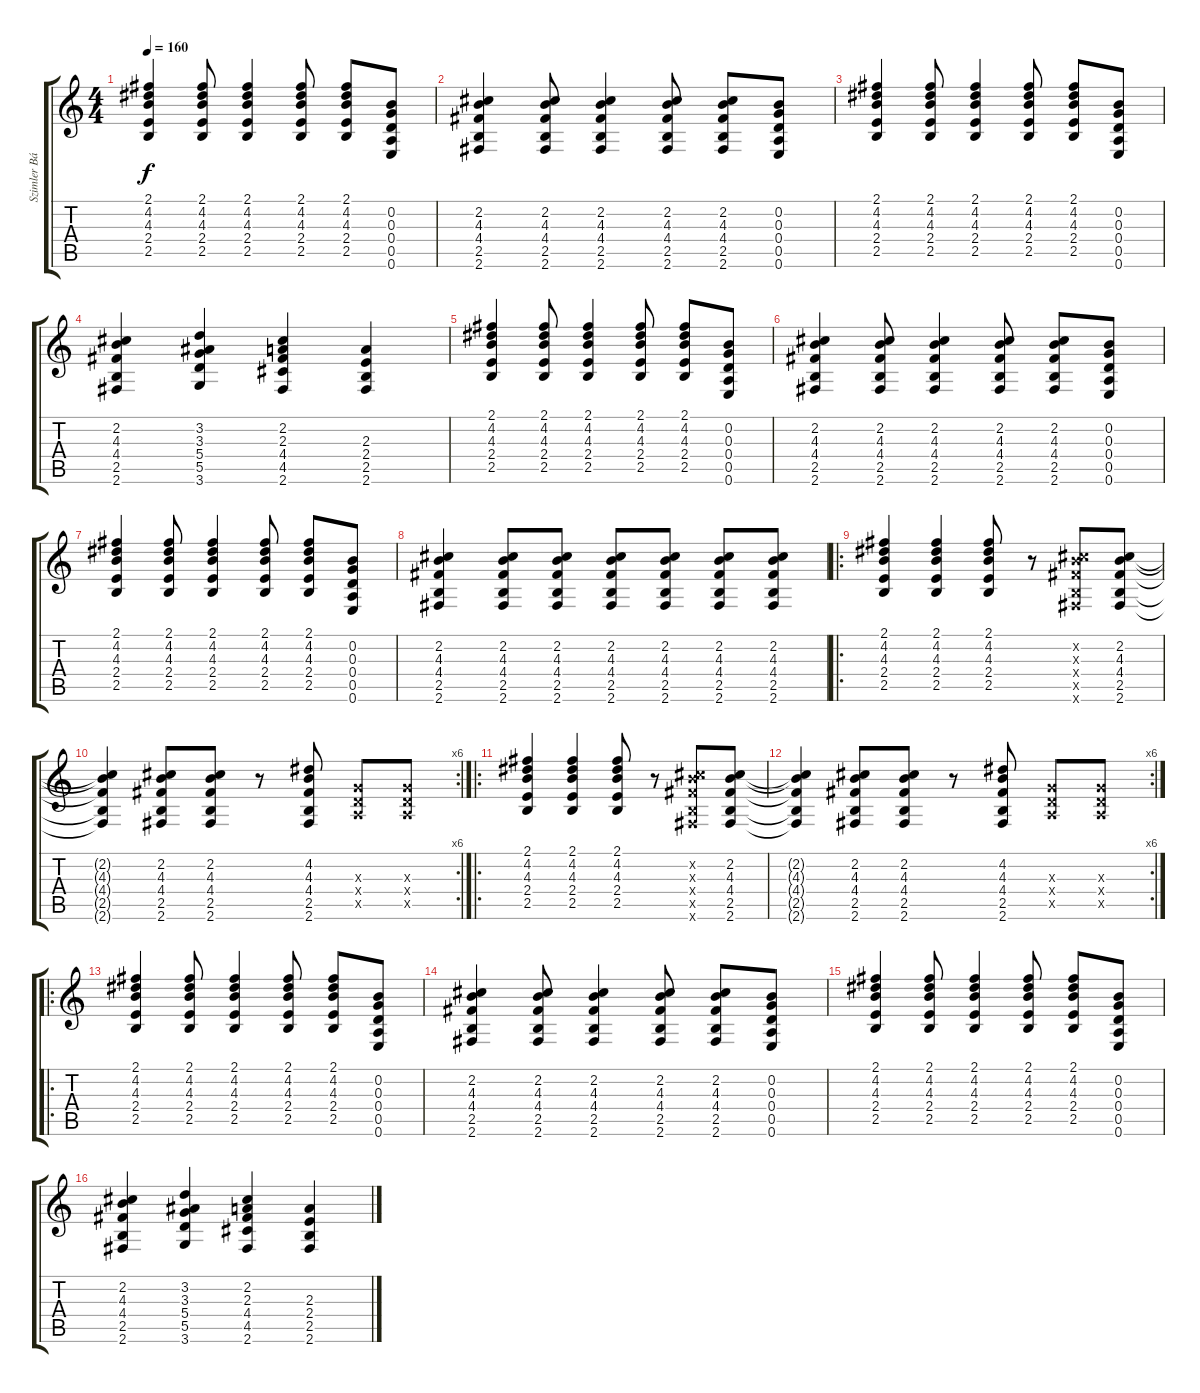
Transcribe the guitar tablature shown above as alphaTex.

\track ("Szimler Bálint - Ritmus Gitár" "Szimler Bá") {instrument electricguitarclean}
\staff {score tabs}
\tuning (E4 B3 G3 D3 A2 E2) {hide}
\ts (4 4)
\tempo 160
\clef g2
\ks c
(2.1 4.2 4.3 2.4 2.5).4{dy f} (2.1 4.2 4.3 2.4 2.5).8 (2.1 4.2 4.3 2.4 2.5).4 (2.1 4.2 4.3 2.4 2.5).8 (2.1 4.2 4.3 2.4 2.5).8 (0.2 0.3 0.4 0.5 0.6).8 |
(2.2 4.3 4.4 2.5 2.6).4 (2.2 4.3 4.4 2.5 2.6).8 (2.2 4.3 4.4 2.5 2.6).4 (2.2 4.3 4.4 2.5 2.6).8 (2.2 4.3 4.4 2.5 2.6).8 (0.2 0.3 0.4 0.5 0.6).8 |
(2.1 4.2 4.3 2.4 2.5).4 (2.1 4.2 4.3 2.4 2.5).8 (2.1 4.2 4.3 2.4 2.5).4 (2.1 4.2 4.3 2.4 2.5).8 (2.1 4.2 4.3 2.4 2.5).8 (0.2 0.3 0.4 0.5 0.6).8 |
(2.2 4.3 4.4 2.5 2.6).4 (3.2 3.3 5.4 5.5 3.6).4 (2.2 2.3 4.4 4.5 2.6).4 (2.3 2.4 2.5 2.6).4 |
(2.1 4.2 4.3 2.4 2.5).4 (2.1 4.2 4.3 2.4 2.5).8 (2.1 4.2 4.3 2.4 2.5).4 (2.1 4.2 4.3 2.4 2.5).8 (2.1 4.2 4.3 2.4 2.5).8 (0.2 0.3 0.4 0.5 0.6).8 |
(2.2 4.3 4.4 2.5 2.6).4 (2.2 4.3 4.4 2.5 2.6).8 (2.2 4.3 4.4 2.5 2.6).4 (2.2 4.3 4.4 2.5 2.6).8 (2.2 4.3 4.4 2.5 2.6).8 (0.2 0.3 0.4 0.5 0.6).8 |
(2.1 4.2 4.3 2.4 2.5).4 (2.1 4.2 4.3 2.4 2.5).8 (2.1 4.2 4.3 2.4 2.5).4 (2.1 4.2 4.3 2.4 2.5).8 (2.1 4.2 4.3 2.4 2.5).8 (0.2 0.3 0.4 0.5 0.6).8 |
(2.2 4.3 4.4 2.5 2.6).4 (2.2 4.3 4.4 2.5 2.6).8 (2.2 4.3 4.4 2.5 2.6).8 (2.2 4.3 4.4 2.5 2.6).8 (2.2 4.3 4.4 2.5 2.6).8 (2.2 4.3 4.4 2.5 2.6).8 (2.2 4.3 4.4 2.5 2.6).8 |
\ro
(2.1 4.2 4.3 2.4 2.5).4 (2.1 4.2 4.3 2.4 2.5).4 (2.1 4.2 4.3 2.4 2.5).8 r.8 (2.2{x} 4.3{x} 4.4{x} 2.5{x} 2.6{x}).8 (2.2 4.3 4.4 2.5 2.6).8 |
\rc 6
(2.2{t} 4.3{t} 4.4{t} 2.5{t} 2.6{t}).4 (2.2 4.3 4.4 2.5 2.6).8 (2.2 4.3 4.4 2.5 2.6).8 r.8 (4.2 4.3 4.4 2.5 2.6).8 (0.3{x} 0.4{x} 0.5{x}).8 (0.3{x} 0.4{x} 0.5{x}).8 |
\ro
(2.1 4.2 4.3 2.4 2.5).4 (2.1 4.2 4.3 2.4 2.5).4 (2.1 4.2 4.3 2.4 2.5).8 r.8 (2.2{x} 4.3{x} 4.4{x} 2.5{x} 2.6{x}).8 (2.2 4.3 4.4 2.5 2.6).8 |
\rc 6
(2.2{t} 4.3{t} 4.4{t} 2.5{t} 2.6{t}).4 (2.2 4.3 4.4 2.5 2.6).8 (2.2 4.3 4.4 2.5 2.6).8 r.8 (4.2 4.3 4.4 2.5 2.6).8 (0.3{x} 0.4{x} 0.5{x}).8 (0.3{x} 0.4{x} 0.5{x}).8 |
\ro
(2.1 4.2 4.3 2.4 2.5).4 (2.1 4.2 4.3 2.4 2.5).8 (2.1 4.2 4.3 2.4 2.5).4 (2.1 4.2 4.3 2.4 2.5).8 (2.1 4.2 4.3 2.4 2.5).8 (0.2 0.3 0.4 0.5 0.6).8 |
(2.2 4.3 4.4 2.5 2.6).4 (2.2 4.3 4.4 2.5 2.6).8 (2.2 4.3 4.4 2.5 2.6).4 (2.2 4.3 4.4 2.5 2.6).8 (2.2 4.3 4.4 2.5 2.6).8 (0.2 0.3 0.4 0.5 0.6).8 |
(2.1 4.2 4.3 2.4 2.5).4 (2.1 4.2 4.3 2.4 2.5).8 (2.1 4.2 4.3 2.4 2.5).4 (2.1 4.2 4.3 2.4 2.5).8 (2.1 4.2 4.3 2.4 2.5).8 (0.2 0.3 0.4 0.5 0.6).8 |
(2.2 4.3 4.4 2.5 2.6).4 (3.2 3.3 5.4 5.5 3.6).4 (2.2 2.3 4.4 4.5 2.6).4 (2.3 2.4 2.5 2.6).4
